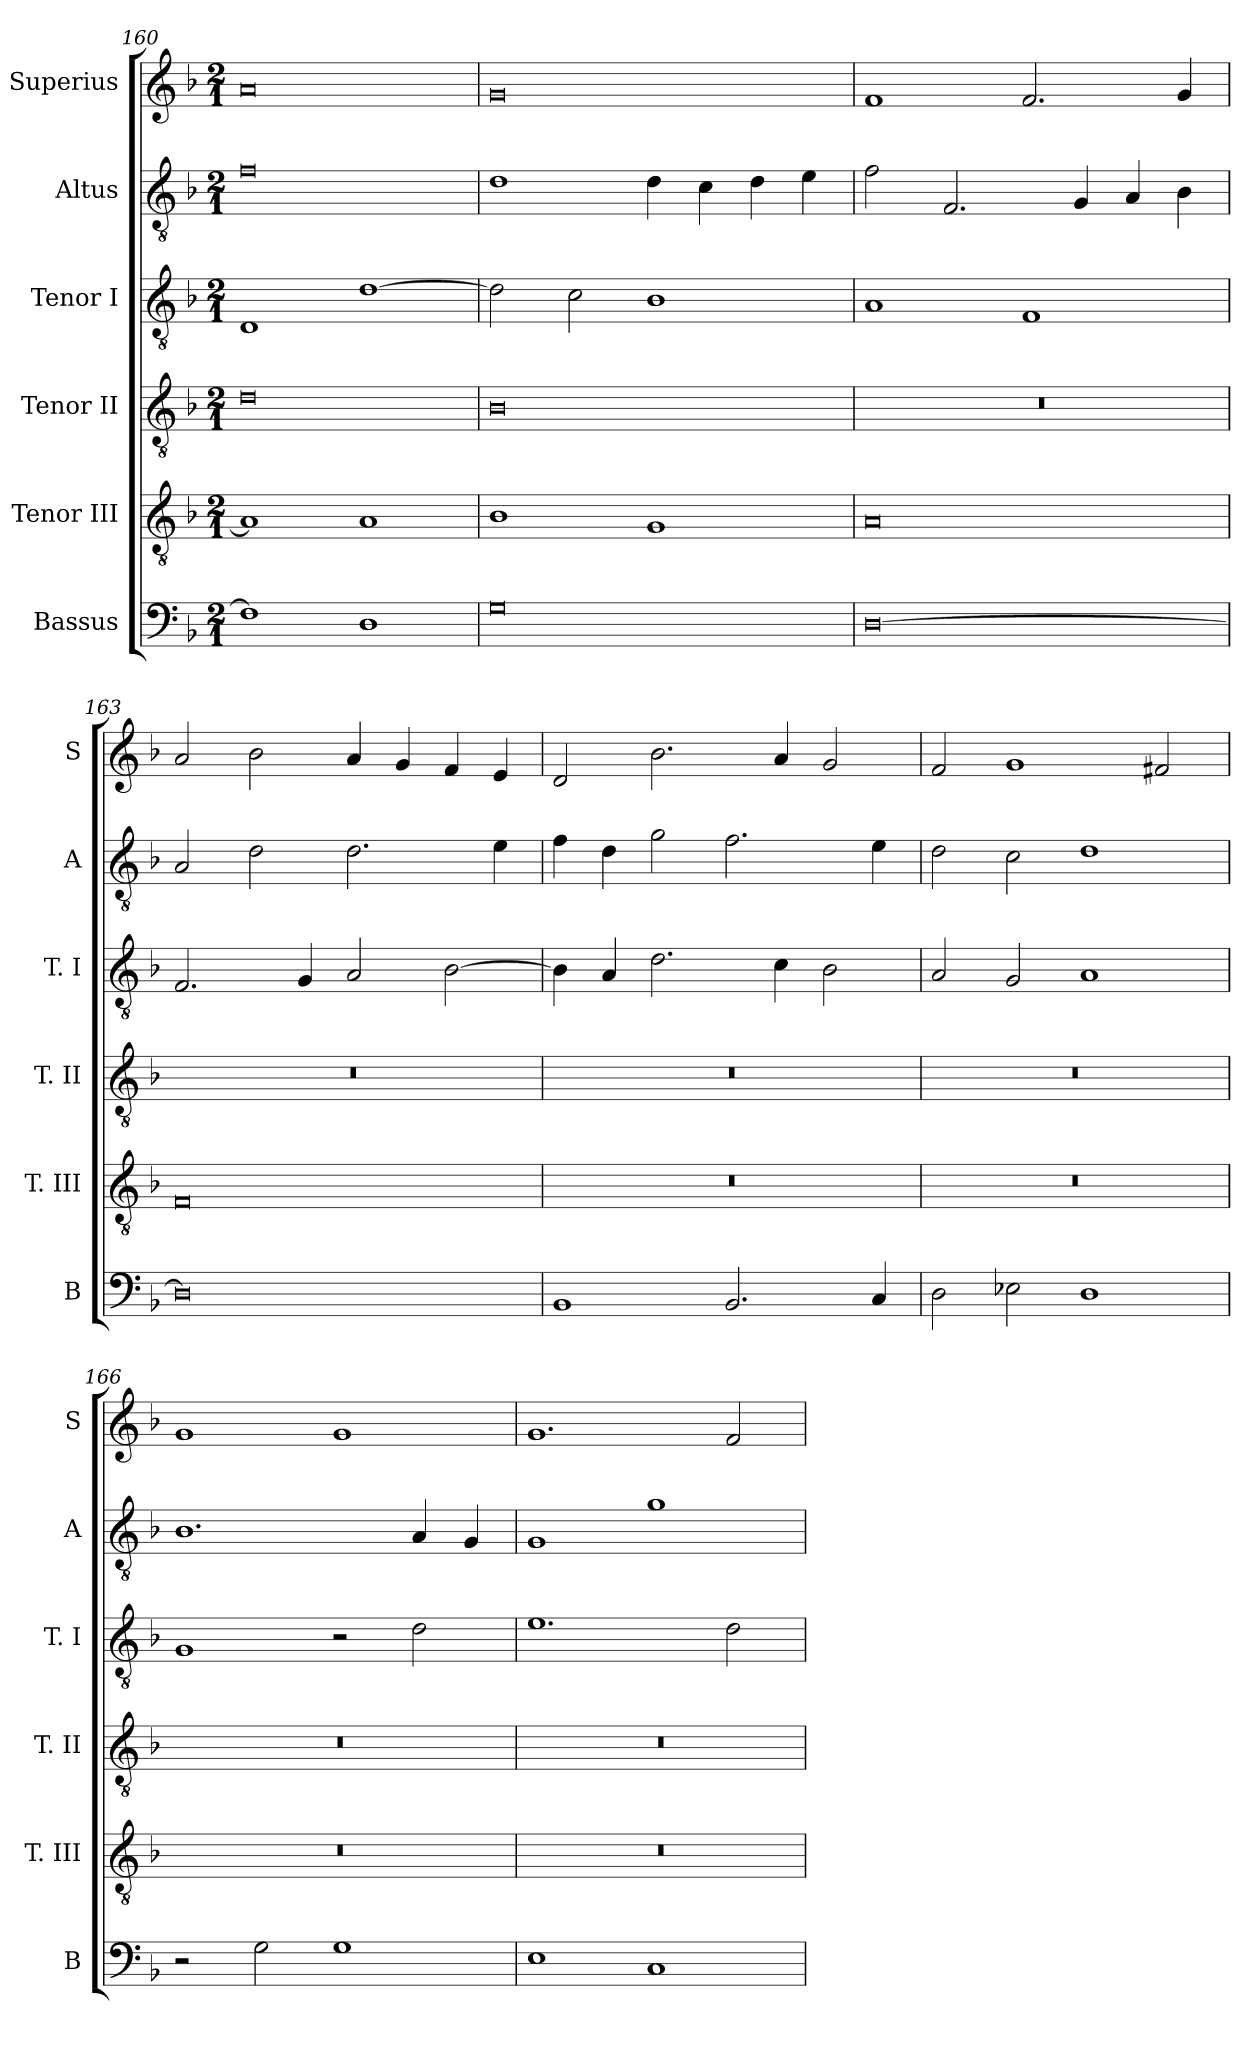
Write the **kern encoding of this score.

**kern	**kern	**kern	**kern	**kern	**kern
*part6	*part5	*part4	*part3	*part2	*part1
*staff6	*staff5	*staff4	*staff3	*staff2	*staff1
*I"Bassus	*I"Tenor III	*I"Tenor II	*I"Tenor I	*I"Altus	*I"Superius
*I'B	*I'T. III	*I'T. II	*I'T. I	*I'A	*I'S
*clefF4	*clefGv2	*clefGv2	*clefGv2	*clefGv2	*clefG2
*k[b-]	*k[b-]	*k[b-]	*k[b-]	*k[b-]	*k[b-]
*F:	*F:	*F:	*F:	*F:	*F:
*M2/1	*M2/1	*M2/1	*M2/1	*M2/1	*M2/1
=160	=160	=160	=160	=160	=160
1F]	1A]	0d	1D	0f	0a
1D	1A	.	[1d	.	.
=161	=161	=161	=161	=161	=161
0G	1B-	0B-	2d]	1d	0g
.	.	.	2c	.	.
.	1G	.	1B-	4d	.
.	.	.	.	4c	.
.	.	.	.	4d	.
.	.	.	.	4e	.
=162	=162	=162	=162	=162	=162
[0D	0A	0r	1A	2f	1f
.	.	.	.	2.F	.
.	.	.	1F	.	2.f
.	.	.	.	4G	.
.	.	.	.	4A	.
.	.	.	.	4B-	4g
=163	=163	=163	=163	=163	=163
0D]	0F	0r	2.F	2A	2a
.	.	.	.	2d	2b-
.	.	.	4G	.	.
.	.	.	2A	2.d	4a
.	.	.	.	.	4g
.	.	.	[2B-	.	4f
.	.	.	.	4e	4e
=164	=164	=164	=164	=164	=164
1BB-	0r	0r	4B-]	4f	2d
.	.	.	4A	4d	.
.	.	.	2.d	2g	2.b-
2.BB-	.	.	.	2.f	.
.	.	.	4c	.	4a
.	.	.	2B-	.	2g
4C	.	.	.	4e	.
=165	=165	=165	=165	=165	=165
2D	0r	0r	2A	2d	2f
2E-X	.	.	2G	2c	1g
1D	.	.	1A	1d	.
.	.	.	.	.	2f#X
=166	=166	=166	=166	=166	=166
2r	0r	0r	1G	1.B-	1g
2G	.	.	.	.	.
1G	.	.	2r	.	1g
.	.	.	2d	4A	.
.	.	.	.	4G	.
=167	=167	=167	=167	=167	=167
1E	0r	0r	1.e	1G	1.g
1C	.	.	.	1g	.
.	.	.	2d	.	2f
=	=	=	=	=	=
*-	*-	*-	*-	*-	*-
